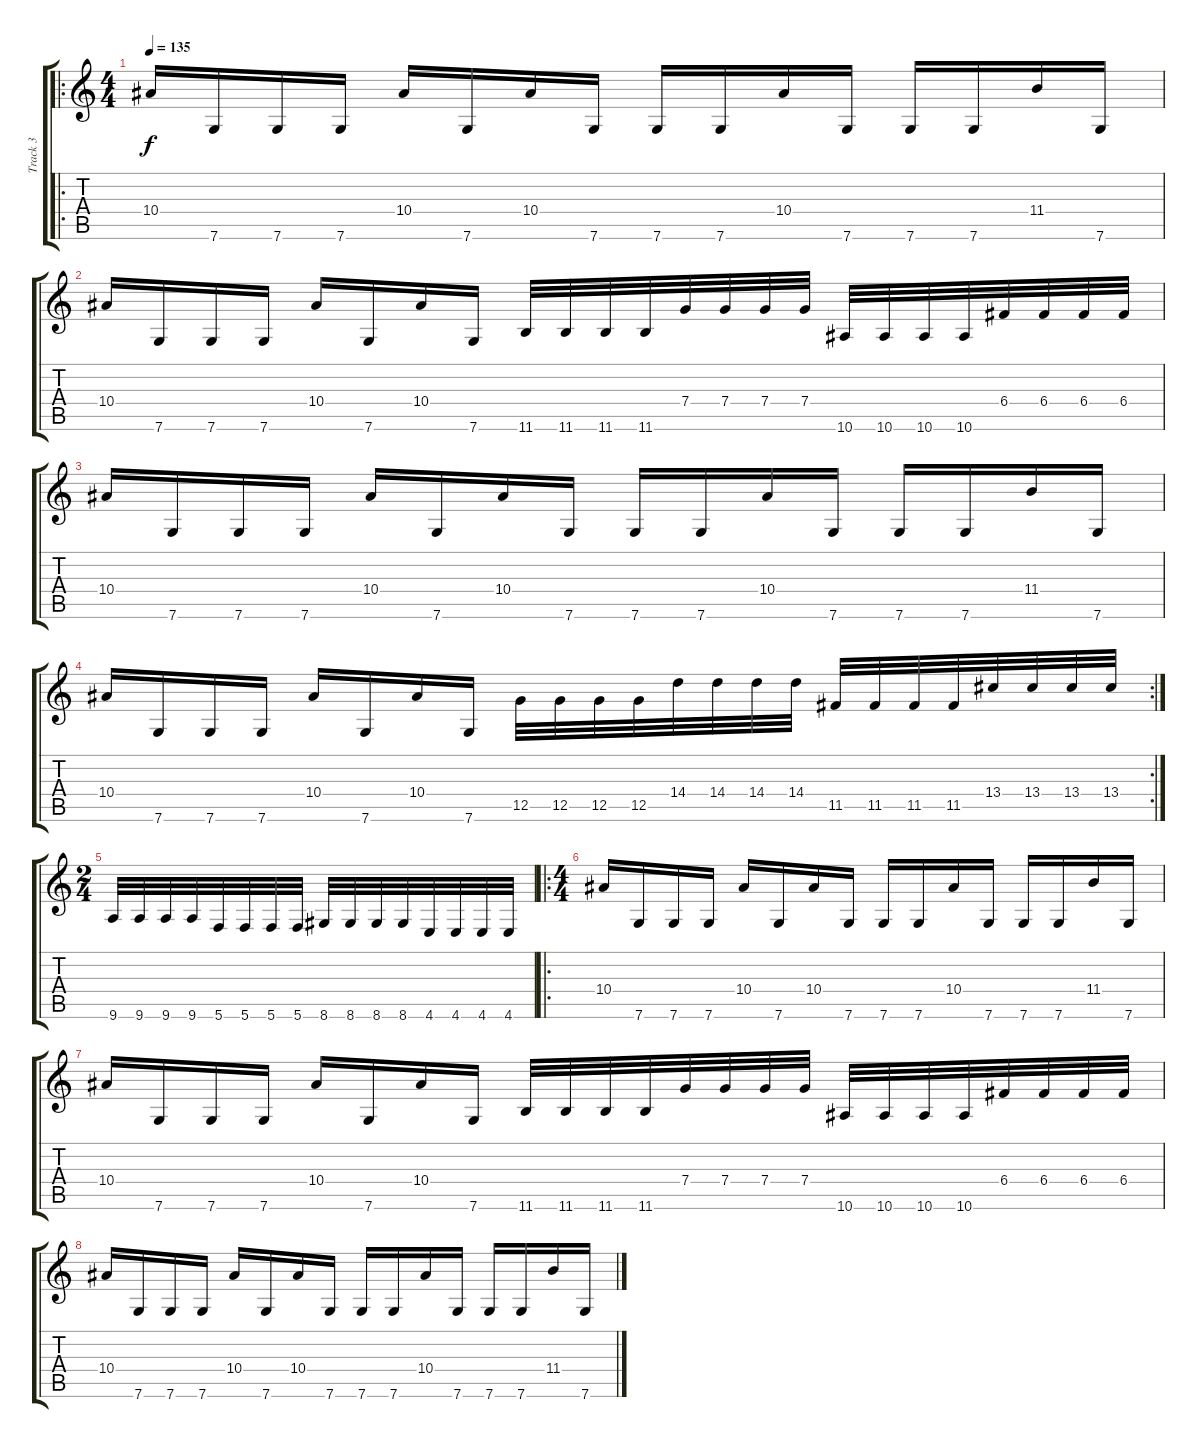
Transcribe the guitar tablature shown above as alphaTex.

\track ("Track 3" "Track 3") {instrument distortionguitar}
\staff {score tabs}
\tuning (D4 A3 F3 C3 G2 C2) {hide}
\ro
\ts (4 4)
\tempo 135
\clef g2
\ks c
10.4.16{dy f instrument distortionguitar} 7.6.16 7.6.16 7.6.16 10.4.16 7.6.16 10.4.16 7.6.16 7.6.16 7.6.16 10.4.16 7.6.16 7.6.16 7.6.16 11.4.16 7.6.16 |
10.4.16 7.6.16 7.6.16 7.6.16 10.4.16 7.6.16 10.4.16 7.6.16 11.6.32 11.6.32 11.6.32 11.6.32 7.4.32 7.4.32 7.4.32 7.4.32 10.6.32 10.6.32 10.6.32 10.6.32 6.4.32 6.4.32 6.4.32 6.4.32 |
10.4.16 7.6.16 7.6.16 7.6.16 10.4.16 7.6.16 10.4.16 7.6.16 7.6.16 7.6.16 10.4.16 7.6.16 7.6.16 7.6.16 11.4.16 7.6.16 |
\rc 2
10.4.16 7.6.16 7.6.16 7.6.16 10.4.16 7.6.16 10.4.16 7.6.16 12.5.32 12.5.32 12.5.32 12.5.32 14.4.32 14.4.32 14.4.32 14.4.32 11.5.32 11.5.32 11.5.32 11.5.32 13.4.32 13.4.32 13.4.32 13.4.32 |
\ts (2 4)
9.6.32 9.6.32 9.6.32 9.6.32 5.6.32 5.6.32 5.6.32 5.6.32 8.6.32 8.6.32 8.6.32 8.6.32 4.6.32 4.6.32 4.6.32 4.6.32 |
\ro
\ts (4 4)
10.4.16 7.6.16 7.6.16 7.6.16 10.4.16 7.6.16 10.4.16 7.6.16 7.6.16 7.6.16 10.4.16 7.6.16 7.6.16 7.6.16 11.4.16 7.6.16 |
10.4.16 7.6.16 7.6.16 7.6.16 10.4.16 7.6.16 10.4.16 7.6.16 11.6.32 11.6.32 11.6.32 11.6.32 7.4.32 7.4.32 7.4.32 7.4.32 10.6.32 10.6.32 10.6.32 10.6.32 6.4.32 6.4.32 6.4.32 6.4.32 |
10.4.16 7.6.16 7.6.16 7.6.16 10.4.16 7.6.16 10.4.16 7.6.16 7.6.16 7.6.16 10.4.16 7.6.16 7.6.16 7.6.16 11.4.16 7.6.16
